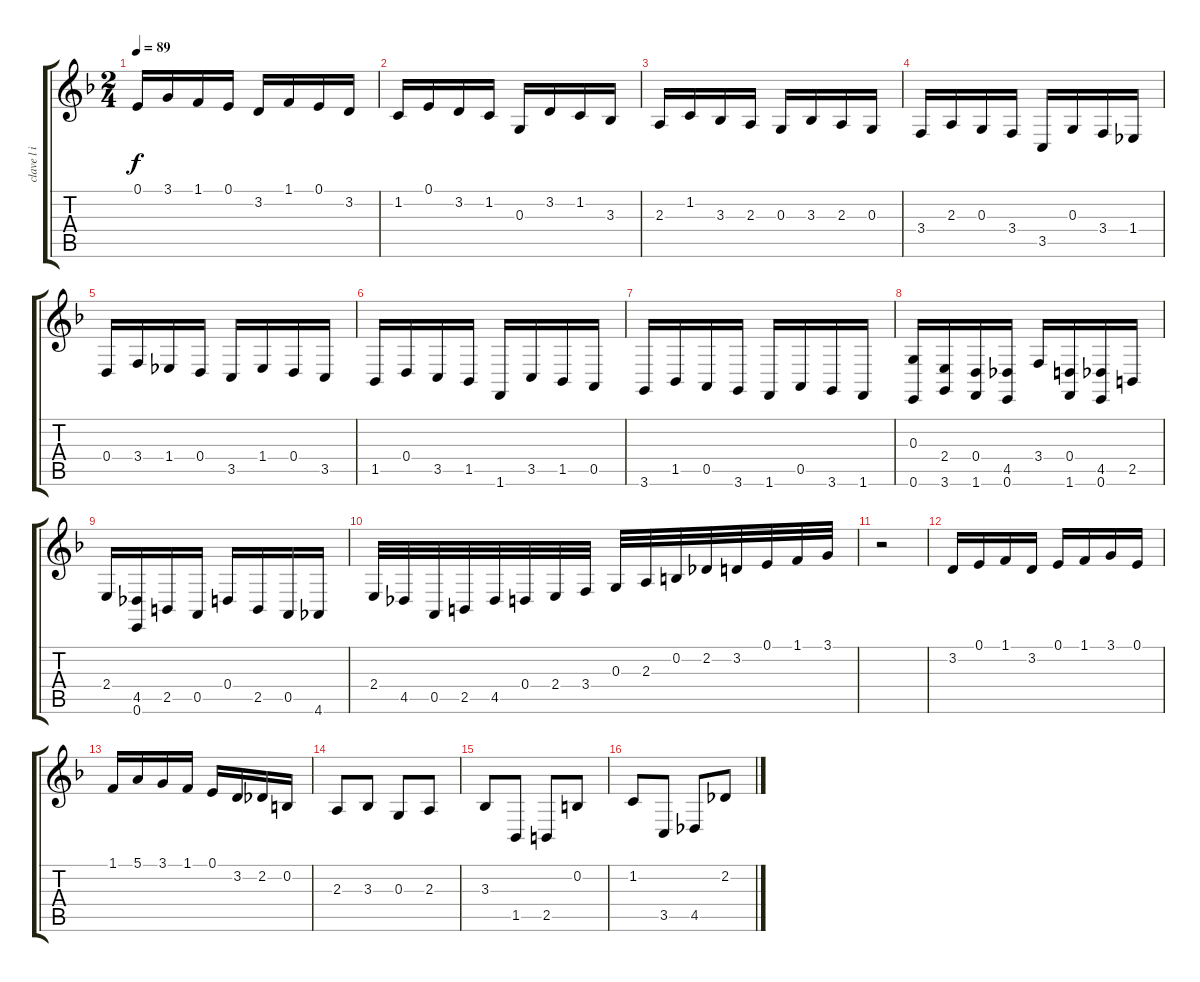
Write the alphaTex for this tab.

\track ("clave l i" "clave l i") {instrument harpsichord}
\staff {score tabs}
\tuning (E4 B3 G3 D3 A2 E2) {hide}
\ts (2 4)
\tempo 89
\clef g2
\ks dminor
0.1.16{dy f} 3.1.16 1.1.16 0.1.16 3.2.16 1.1.16 0.1.16 3.2.16 |
1.2.16 0.1.16 3.2.16 1.2.16 0.3.16 3.2.16 1.2.16 3.3.16 |
2.3.16 1.2.16 3.3.16 2.3.16 0.3.16 3.3.16 2.3.16 0.3.16 |
3.4.16 2.3.16 0.3.16 3.4.16 3.5.16 0.3.16 3.4.16 1.4.16 |
0.4.16 3.4.16 1.4.16 0.4.16 3.5.16 1.4.16 0.4.16 3.5.16 |
1.5.16 0.4.16 3.5.16 1.5.16 1.6.16 3.5.16 1.5.16 0.5.16 |
3.6.16 1.5.16 0.5.16 3.6.16 1.6.16 0.5.16 3.6.16 1.6.16 |
(0.3 0.6).16 (2.4 3.6).16 (0.4 1.6).16 (4.5 0.6).16 3.4.16 (0.4 1.6).16 (4.5 0.6).16 2.5.16 |
2.4.16 (4.5 0.6).16 2.5.16 0.5.16 0.4.16 2.5.16 0.5.16 4.6.16 |
2.4.32 4.5.32 0.5.32 2.5.32 4.5.32 0.4.32 2.4.32 3.4.32 0.3.32 2.3.32 0.2.32 2.2.32 3.2.32 0.1.32 1.1.32 3.1.32 |
r.2 |
3.2.16 0.1.16 1.1.16 3.2.16 0.1.16 1.1.16 3.1.16 0.1.16 |
1.1.16 5.1.16 3.1.16 1.1.16 0.1.16 3.2.16 2.2.16 0.2.16 |
2.3.8 3.3.8 0.3.8 2.3.8 |
3.3.8 1.5.8 2.5.8 0.2.8 |
1.2.8 3.5.8 4.5.8 2.2.8
